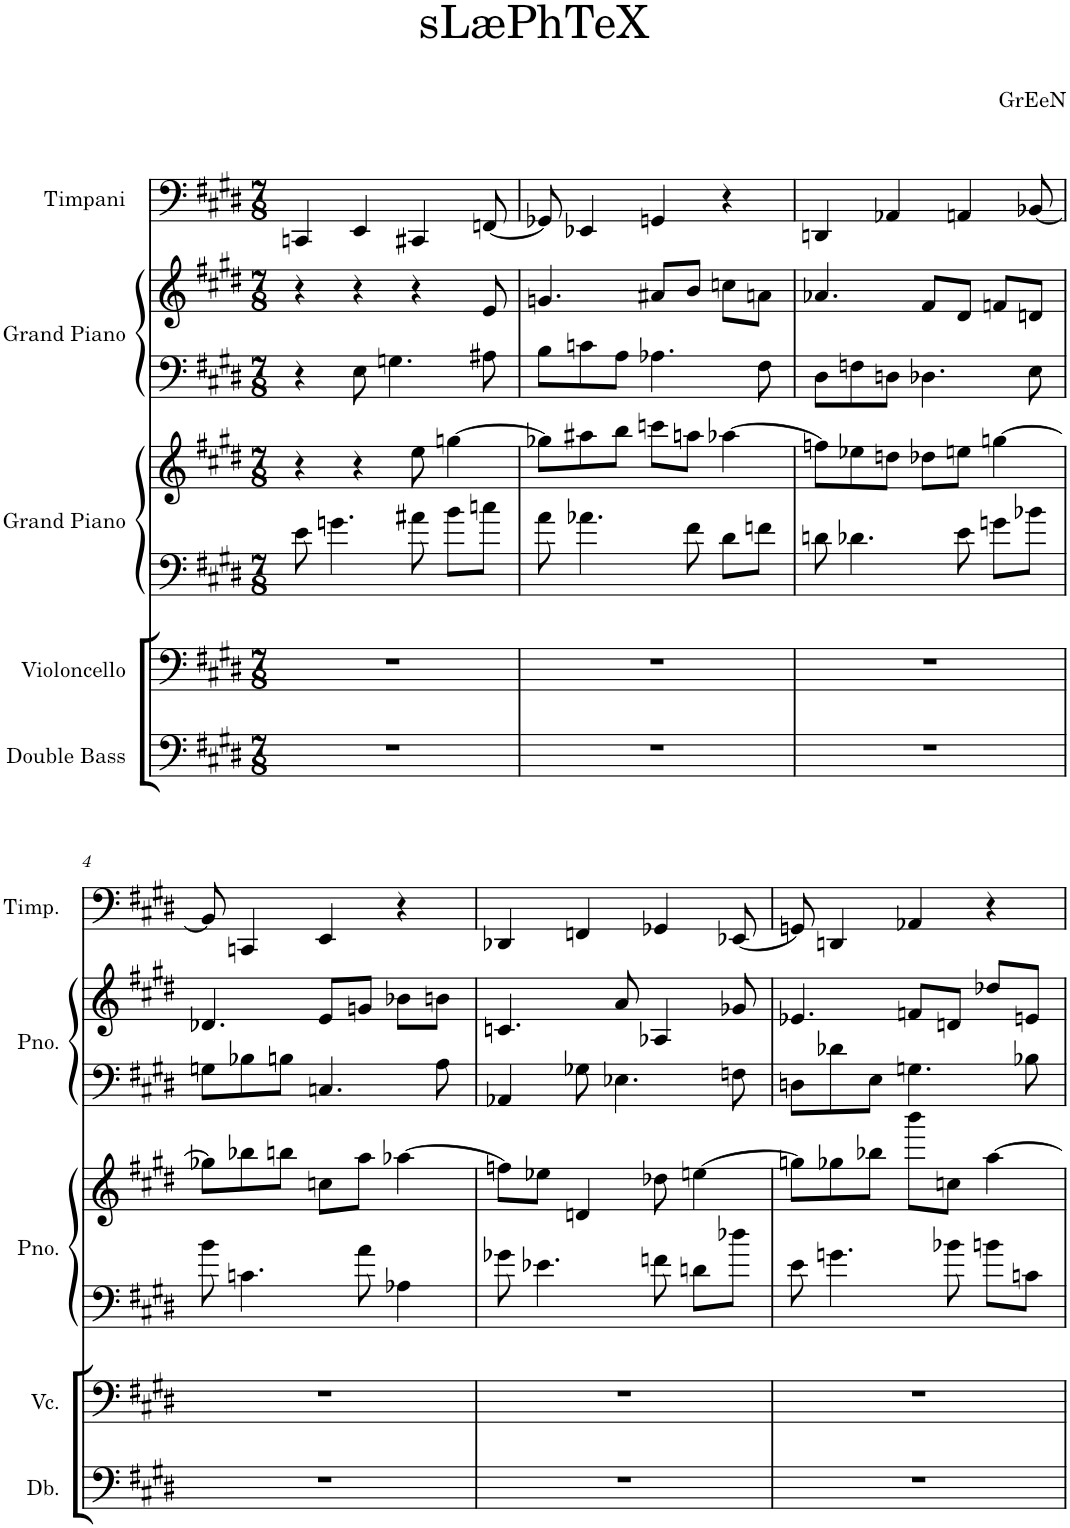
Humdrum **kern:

**kern	**kern	**kern	**kern	**kern	**kern	**kern
*part5	*part4	*part3	*part3	*part2	*part2	*part1
*staff7	*staff6	*staff5	*staff4	*staff3	*staff2	*staff1
*I"Double Bass	*I"Violoncello	*I"Grand Piano	*	*I"Grand Piano	*	*I"Timpani
*I'Db.	*I'Vc.	*I'Pno.	*	*I'Pno.	*	*I'Timp.
*clefF4	*clefF4	*clefF4	*clefG2	*clefF4	*clefG2	*clefF4
*Trd7c12	*	*	*	*	*	*
*k[f#c#g#d#]	*k[f#c#g#d#]	*k[f#c#g#d#]	*k[f#c#g#d#]	*k[f#c#g#d#]	*k[f#c#g#d#]	*k[f#c#g#d#]
*M7/8	*M7/8	*M7/8	*M7/8	*M7/8	*M7/8	*M7/8
=1	=1	=1	=1	=1	=1	=1
2..r	2..r	8e\	4r	4r	4r	4CCn/
.	.	4.gn\	.	.	.	.
.	.	.	4r	8E\	4r	4EE/
.	.	.	.	4.Gn\	.	.
.	.	8a#X\	8ee\	.	4r	4CC#X/
.	.	8b\L	[4ggn\	.	.	.
.	.	8ccn\J	.	8A#X\	8e/	[8FFn/
=2	=2	=2	=2	=2	=2	=2
2..r	2..r	8a\	8gg-X\L]	8B\L	4.gn/	8GG-X/]
.	.	4.a-X\	8aa#X\	8cn\	.	4EE-X/
.	.	.	8bb\J	8A\J	.	.
.	.	.	8cccn\L	4.A-X\	8a#X/L	4GGn/
.	.	8f#\	8aan\J	.	8b/J	.
.	.	8d#\L	[4aa-X\	.	8ccn\L	4r
.	.	8fn\J	.	8F#\	8an\J	.
=3	=3	=3	=3	=3	=3	=3
2..r	2..r	8dn\	8ffn\L]	8D#\L	4.a-X/	4DDn/
.	.	4.d-X\	8ee-X\	8Fn\	.	.
.	.	.	8ddn\J	8Dn\J	.	4AA-X/
.	.	.	8dd-X\L	4.D-X\	8f#/L	.
.	.	8e\	8een\J	.	8d#/J	4AAn/
.	.	8gn\L	[4ggn\	.	8fn/L	.
.	.	8b-X\J	.	8E\	8dn/J	[8BB-X/
!!LO:LB:g=z
=4	=4	=4	=4	=4	=4	=4
2..r	2..r	8b\	8gg-X\L]	8Gn\L	4.d-X/	8BB/]
.	.	4.cn\	8bb-X\	8B-X\	.	4CCn/
.	.	.	8bbn\J	8Bn\J	.	.
.	.	.	8ccn\L	4.Cn/	8e/L	4EE/
.	.	8a\	8aa\J	.	8gn/J	.
.	.	4A-X\	[4aa-X\	.	8b-X\L	4r
.	.	.	.	8A\	8bn\J	.
=5	=5	=5	=5	=5	=5	=5
2..r	2..r	8g-X\	8ffn\L]	4AA-X/	4.cn/	4DD-X/
.	.	4.e-X\	8ee-X\J	.	.	.
.	.	.	4dn/	8G-X\	.	4FFn/
.	.	.	.	4.E-X\	8a/	.
.	.	8fn\	8dd-X\	.	4A-X/	4GG-X/
.	.	8dn\L	[4een\	.	.	.
.	.	8dd-X\J	.	8Fn\	8g-X/	[8EE-X/
=6	=6	=6	=6	=6	=6	=6
2..r	2..r	8e\	8ggn\L]	8Dn\L	4.e-X/	8GGn/]
.	.	4.gn\	8gg-X\	8d-X\	.	4DDn/
.	.	.	8bb-X\J	8E\J	.	.
.	.	.	8bbb\L	4.Gn\	8fn/L	4AA-X/
.	.	8b-X\	8ccn\J	.	8dn/J	.
.	.	8bn\L	[4aa\	.	8dd-X/L	4r
.	.	8cn\J	.	8B-X\	8en/J	.
=	=	=	=	=	=	=
*-	*-	*-	*-	*-	*-	*-
